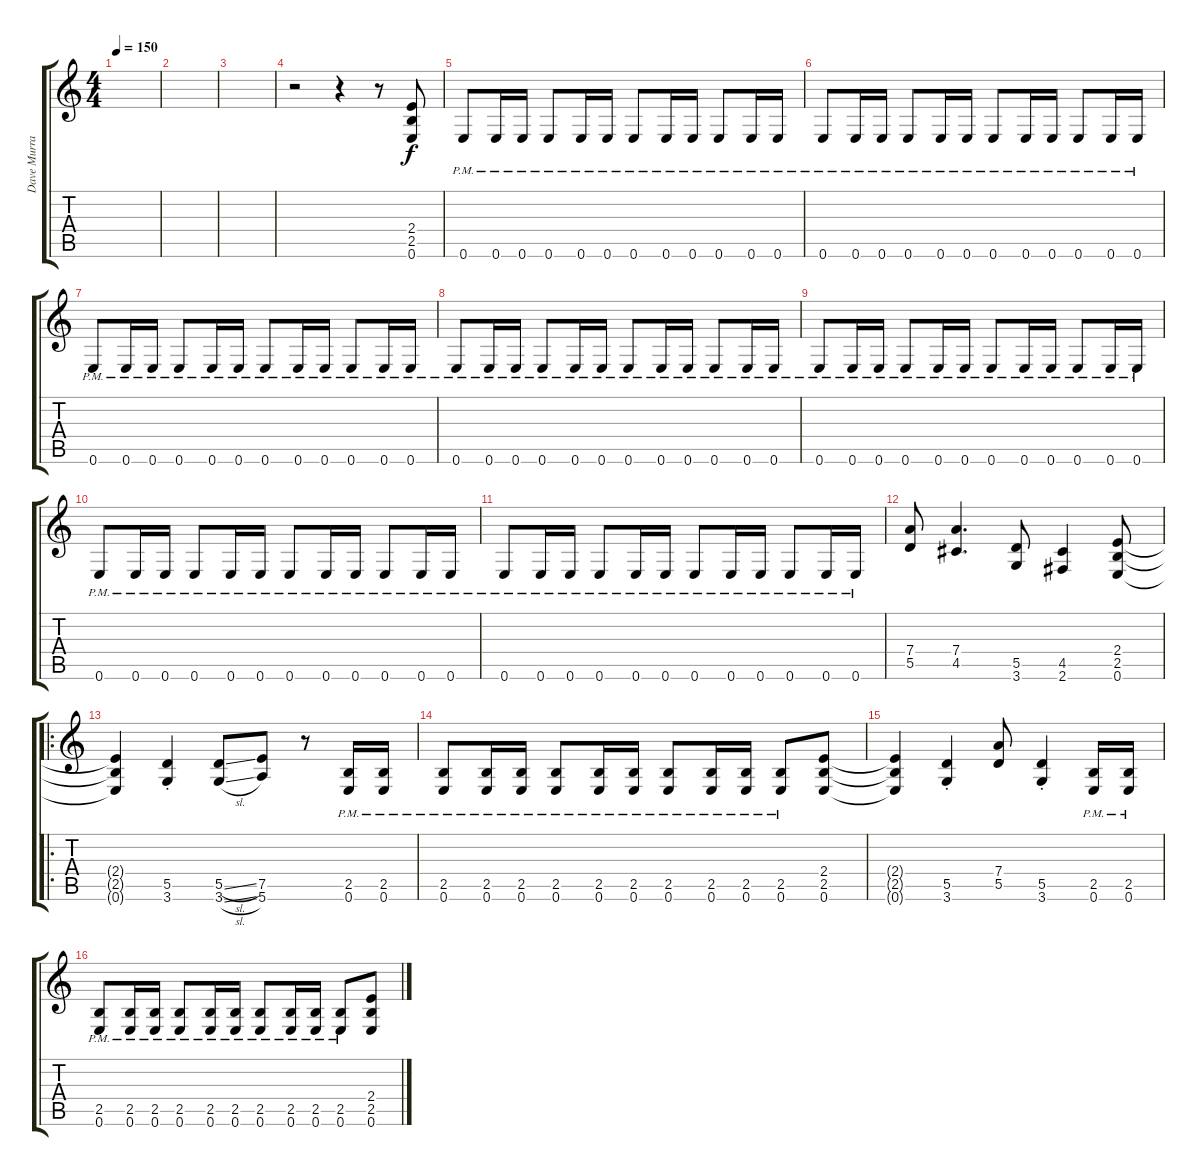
\track ("Dave Murray" "Dave Murra") {instrument distortionguitar}
\staff {score tabs}
\tuning (E4 B3 G3 D3 A2 E2) {hide}
\ts (4 4)
\tempo 150
\clef g2
\ks c
|
|
|
r.2{volume 10 instrument distortionguitar} r.4 r.8 (2.4 2.5 0.6).8 |
0.6{pm}.8 0.6{pm}.16 0.6{pm}.16 0.6{pm}.8 0.6{pm}.16 0.6{pm}.16 0.6{pm}.8 0.6{pm}.16 0.6{pm}.16 0.6{pm}.8 0.6{pm}.16 0.6{pm}.16 |
0.6{pm}.8 0.6{pm}.16 0.6{pm}.16 0.6{pm}.8 0.6{pm}.16 0.6{pm}.16 0.6{pm}.8 0.6{pm}.16 0.6{pm}.16 0.6{pm}.8 0.6{pm}.16 0.6{pm}.16 |
0.6{pm}.8 0.6{pm}.16 0.6{pm}.16 0.6{pm}.8 0.6{pm}.16 0.6{pm}.16 0.6{pm}.8 0.6{pm}.16 0.6{pm}.16 0.6{pm}.8 0.6{pm}.16 0.6{pm}.16 |
0.6{pm}.8 0.6{pm}.16 0.6{pm}.16 0.6{pm}.8 0.6{pm}.16 0.6{pm}.16 0.6{pm}.8 0.6{pm}.16 0.6{pm}.16 0.6{pm}.8 0.6{pm}.16 0.6{pm}.16 |
0.6{pm}.8 0.6{pm}.16 0.6{pm}.16 0.6{pm}.8 0.6{pm}.16 0.6{pm}.16 0.6{pm}.8 0.6{pm}.16 0.6{pm}.16 0.6{pm}.8 0.6{pm}.16 0.6{pm}.16 |
0.6{pm}.8 0.6{pm}.16 0.6{pm}.16 0.6{pm}.8 0.6{pm}.16 0.6{pm}.16 0.6{pm}.8 0.6{pm}.16 0.6{pm}.16 0.6{pm}.8 0.6{pm}.16 0.6{pm}.16 |
0.6{pm}.8 0.6{pm}.16 0.6{pm}.16 0.6{pm}.8 0.6{pm}.16 0.6{pm}.16 0.6{pm}.8 0.6{pm}.16 0.6{pm}.16 0.6{pm}.8 0.6{pm}.16 0.6{pm}.16 |
(7.4 5.5).8 (7.4 4.5).4{d} (5.5 3.6).8 (4.5 2.6).4 (2.4 2.5 0.6).8 |
\ro
(2.4{t} 2.5{t} 0.6{t}).4 (5.5{st} 3.6{st}).4 (5.5{sl} 3.6{sl}).8 (7.5 5.6).8 r.8 (2.5{pm} 0.6{pm}).16 (2.5{pm} 0.6{pm}).16 |
(2.5{pm} 0.6{pm}).8 (2.5{pm} 0.6{pm}).16 (2.5{pm} 0.6{pm}).16 (2.5{pm} 0.6{pm}).8 (2.5{pm} 0.6{pm}).16 (2.5{pm} 0.6{pm}).16 (2.5{pm} 0.6{pm}).8 (2.5{pm} 0.6{pm}).16 (2.5{pm} 0.6{pm}).16 (2.5{pm} 0.6{pm}).8 (2.4 2.5 0.6).8 |
(2.4{t} 2.5{t} 0.6{t}).4 (5.5{st} 3.6{st}).4 (7.4 5.5).8 (5.5{st} 3.6{st}).4 (2.5{pm} 0.6{pm}).16 (2.5{pm} 0.6{pm}).16 |
(2.5{pm} 0.6{pm}).8 (2.5{pm} 0.6{pm}).16 (2.5{pm} 0.6{pm}).16 (2.5{pm} 0.6{pm}).8 (2.5{pm} 0.6{pm}).16 (2.5{pm} 0.6{pm}).16 (2.5{pm} 0.6{pm}).8 (2.5{pm} 0.6{pm}).16 (2.5{pm} 0.6{pm}).16 (2.5{pm} 0.6{pm}).8 (2.4 2.5 0.6).8
